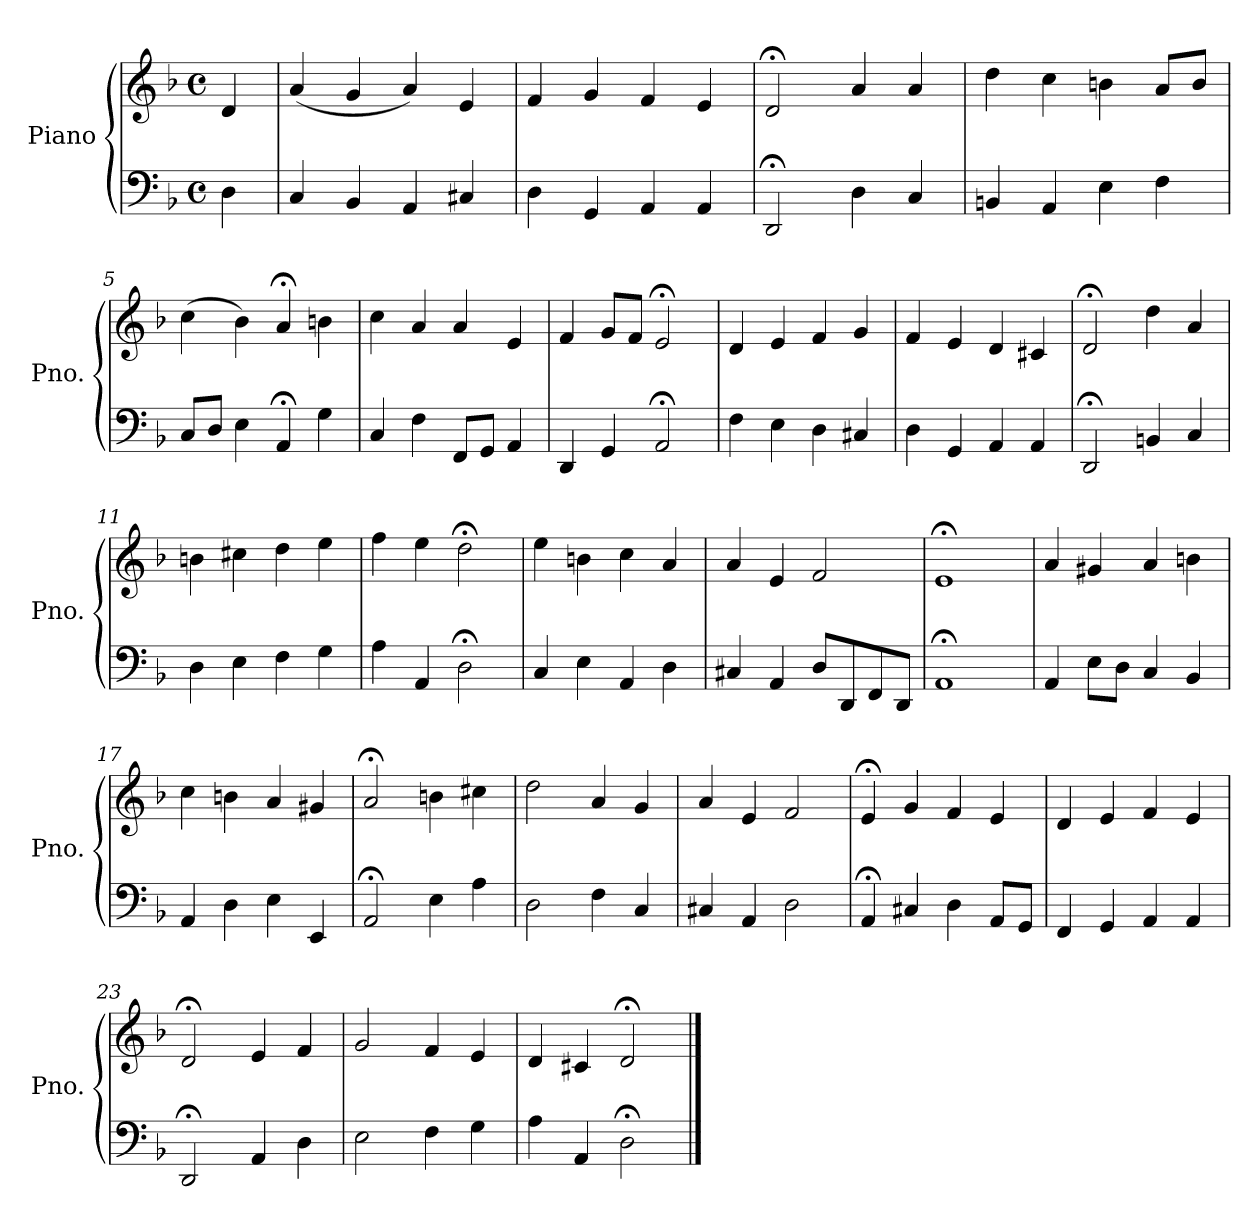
**kern	**kern
*part1	*part1
*staff2	*staff1
*I"Piano	*
*I'Pno.	*
*clefF4	*clefG2
*k[b-]	*k[b-]
*M4/4	*M4/4
*met(c)	*met(c)
=	=
4D\	4d/
=1	=1
4C/	(4a/
4BB-/	4g/
4AA/	4a/)
4C#X/	4e/
=2	=2
4D\	4f/
4GG/	4g/
4AA/	4f/
4AA/	4e/
=3	=3
2DD;</	2d;</
4D\	4a/
4C/	4a/
=4	=4
4BBn/	4dd\
4AA/	4cc\
4E\	4bn\
4F\	8a/L
.	8b/J
=5	=5
8C/L	(4cc\
8D/J	.
4E\	4b-\)
4AA;</	4a;</
4G\	4bn\
=6	=6
4C/	4cc\
4F\	4a/
8FF/L	4a/
8GG/J	.
4AA/	4e/
!!LO:LB:g=z
=7	=7
4DD/	4f/
4GG/	8g/L
.	8f/J
2AA;</	2e;</
=8	=8
4F\	4d/
4E\	4e/
4D\	4f/
4C#X/	4g/
=9	=9
4D\	4f/
4GG/	4e/
4AA/	4d/
4AA/	4c#X/
=10	=10
2DD;</	2d;</
4BBn/	4dd\
4C/	4a/
=11	=11
4D\	4bn\
4E\	4cc#X\
4F\	4dd\
4G\	4ee\
=12	=12
4A\	4ff\
4AA/	4ee\
2D;<\	2dd;<\
=13	=13
4C/	4ee\
4E\	4bn\
4AA/	4cc\
4D\	4a/
!!LO:LB:g=z
=14	=14
4C#X/	4a/
4AA/	4e/
8D/L	2f/
8DD/	.
8FF/	.
8DD/J	.
=15	=15
1AA;<	1e;<
=16	=16
4AA/	4a/
8E\L	4g#X/
8D\J	.
4C/	4a/
4BB-/	4bn\
=17	=17
4AA/	4cc\
4D\	4bn\
4E\	4a/
4EE/	4g#X/
=18	=18
2AA;</	2a;</
4E\	4bn\
4A\	4cc#X\
=19	=19
2D\	2dd\
4F\	4a/
4C/	4g/
=20	=20
4C#X/	4a/
4AA/	4e/
2D\	2f/
=21	=21
4AA;</	4e;</
4C#X/	4g/
4D\	4f/
8AA/L	4e/
8GG/J	.
!!LO:LB:g=z
=22	=22
4FF/	4d/
4GG/	4e/
4AA/	4f/
4AA/	4e/
=23	=23
2DD;</	2d;</
4AA/	4e/
4D\	4f/
=24	=24
2E\	2g/
4F\	4f/
4G\	4e/
=25	=25
4A\	4d/
4AA/	4c#X/
2D;<\	2d;</
==	==
*-	*-
